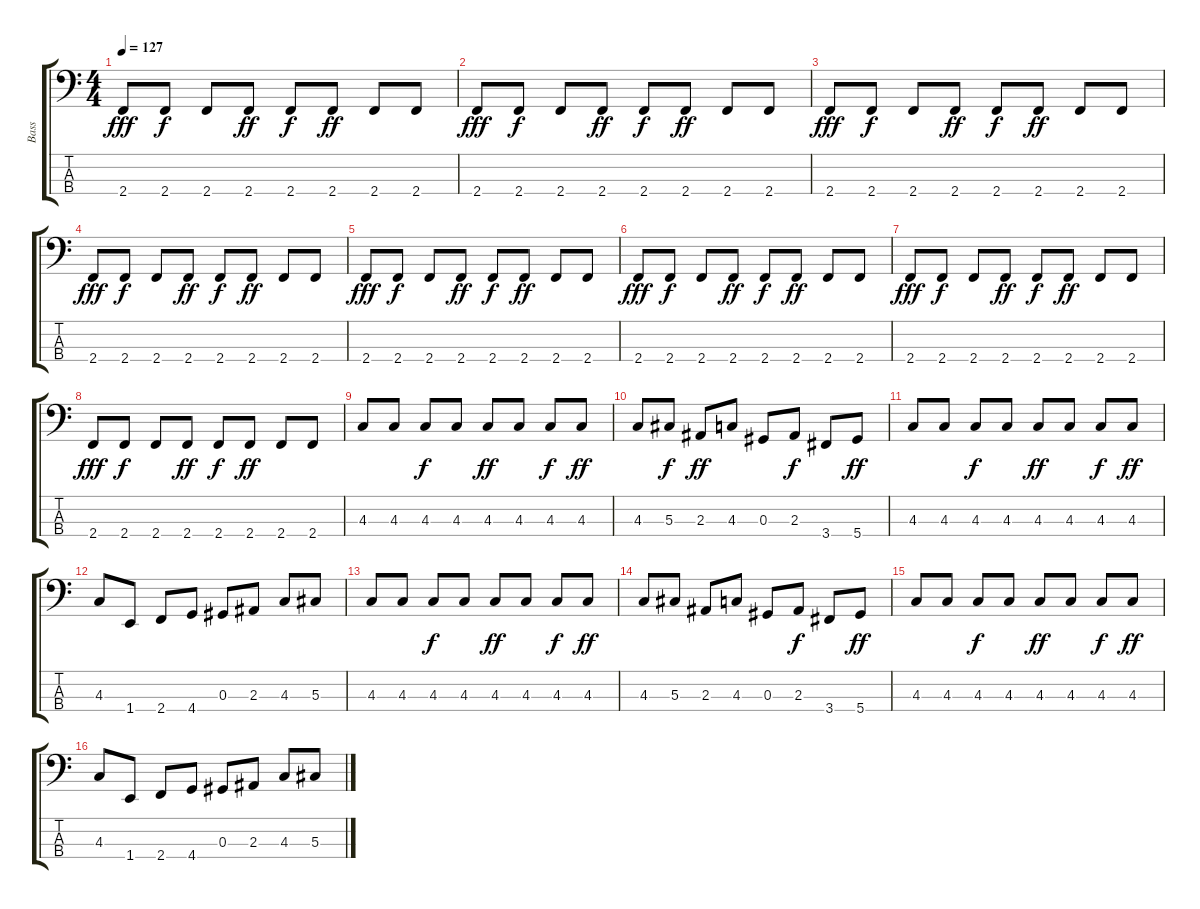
\track ("Bass" "Bass") {instrument electricbassfinger}
\staff {score tabs}
\tuning (Gb2 Db2 Ab1 Eb1) {hide}
\ts (4 4)
\tempo 127
\clef f4
\ks c
2.4.8{dy fff} 2.4.8{dy f} 2.4.8 2.4.8{dy ff} 2.4.8{dy f} 2.4.8{dy ff} 2.4.8 2.4.8 |
2.4.8{dy fff} 2.4.8{dy f} 2.4.8 2.4.8{dy ff} 2.4.8{dy f} 2.4.8{dy ff} 2.4.8 2.4.8 |
2.4.8{dy fff} 2.4.8{dy f} 2.4.8 2.4.8{dy ff} 2.4.8{dy f} 2.4.8{dy ff} 2.4.8 2.4.8 |
2.4.8{dy fff} 2.4.8{dy f} 2.4.8 2.4.8{dy ff} 2.4.8{dy f} 2.4.8{dy ff} 2.4.8 2.4.8 |
2.4.8{dy fff} 2.4.8{dy f} 2.4.8 2.4.8{dy ff} 2.4.8{dy f} 2.4.8{dy ff} 2.4.8 2.4.8 |
2.4.8{dy fff} 2.4.8{dy f} 2.4.8 2.4.8{dy ff} 2.4.8{dy f} 2.4.8{dy ff} 2.4.8 2.4.8 |
2.4.8{dy fff} 2.4.8{dy f} 2.4.8 2.4.8{dy ff} 2.4.8{dy f} 2.4.8{dy ff} 2.4.8 2.4.8 |
2.4.8{dy fff} 2.4.8{dy f} 2.4.8 2.4.8{dy ff} 2.4.8{dy f} 2.4.8{dy ff} 2.4.8 2.4.8 |
4.3.8 4.3.8 4.3.8{dy f} 4.3.8 4.3.8{dy ff} 4.3.8 4.3.8{dy f} 4.3.8{dy ff} |
4.3.8 5.3.8{dy f} 2.3.8{dy ff} 4.3.8 0.3.8 2.3.8{dy f} 3.4.8 5.4.8{dy ff} |
4.3.8 4.3.8 4.3.8{dy f} 4.3.8 4.3.8{dy ff} 4.3.8 4.3.8{dy f} 4.3.8{dy ff} |
4.3.8 1.4.8 2.4.8 4.4.8 0.3.8 2.3.8 4.3.8 5.3.8 |
4.3.8 4.3.8 4.3.8{dy f} 4.3.8 4.3.8{dy ff} 4.3.8 4.3.8{dy f} 4.3.8{dy ff} |
4.3.8 5.3.8 2.3.8 4.3.8 0.3.8 2.3.8{dy f} 3.4.8 5.4.8{dy ff} |
4.3.8 4.3.8 4.3.8{dy f} 4.3.8 4.3.8{dy ff} 4.3.8 4.3.8{dy f} 4.3.8{dy ff} |
4.3.8 1.4.8 2.4.8 4.4.8 0.3.8 2.3.8 4.3.8 5.3.8
